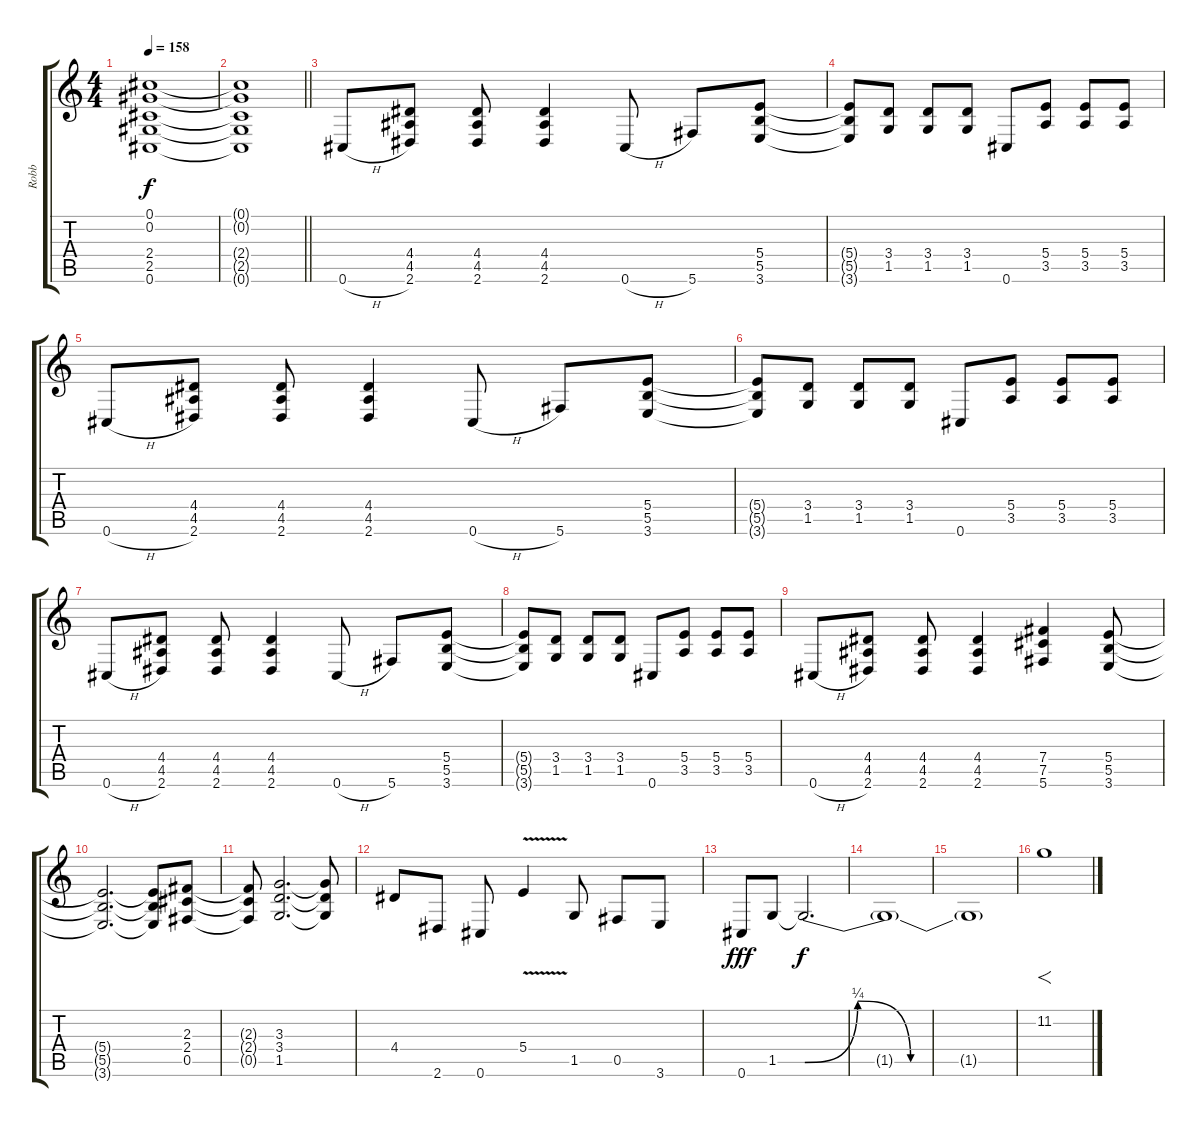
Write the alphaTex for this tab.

\track ("Robb" "Robb") {instrument distortionguitar}
\staff {score tabs}
\tuning (Db4 Ab3 E3 B2 Gb2 Db2) {hide}
\ts (4 4)
\tempo 158
\clef g2
\ks c
(0.1 0.2 2.4{t} 2.5{t} 0.6{t}).1{dy f} |
\barLineRight lightlight
(0.1{t} 0.2{t} 2.4{t} 2.5{t} 0.6{t}).1 |
0.6{h}.8 (4.4 4.5 2.6).8 (4.4 4.5 2.6).8 (4.4 4.5 2.6).4 0.6{h}.8 5.6.8 (5.4 5.5 3.6).8 |
(5.4{t} 5.5{t} 3.6{t}).8 (3.4 1.5).8 (3.4 1.5).8 (3.4 1.5).8 0.6.8 (5.4 3.5).8 (5.4 3.5).8 (5.4 3.5).8 |
0.6{h}.8 (4.4 4.5 2.6).8 (4.4 4.5 2.6).8 (4.4 4.5 2.6).4 0.6{h}.8 5.6.8 (5.4 5.5 3.6).8 |
(5.4{t} 5.5{t} 3.6{t}).8 (3.4 1.5).8 (3.4 1.5).8 (3.4 1.5).8 0.6.8 (5.4 3.5).8 (5.4 3.5).8 (5.4 3.5).8 |
0.6{h}.8 (4.4 4.5 2.6).8 (4.4 4.5 2.6).8 (4.4 4.5 2.6).4 0.6{h}.8 5.6.8 (5.4 5.5 3.6).8 |
(5.4{t} 5.5{t} 3.6{t}).8 (3.4 1.5).8 (3.4 1.5).8 (3.4 1.5).8 0.6.8 (5.4 3.5).8 (5.4 3.5).8 (5.4 3.5).8 |
0.6{h}.8 (4.4 4.5 2.6).8 (4.4 4.5 2.6).8 (4.4 4.5 2.6).4 (7.4 7.5 5.6).4 (5.4 5.5 3.6).8 |
(5.4{t} 5.5{t} 3.6{t}).2{d} (5.4{t} 5.5{t} 3.6{t}).8 (2.3 2.4 0.5).8 |
(2.3{t} 2.4{t} 0.5{t}).8 (3.3 3.4 1.5).2{d} (3.3{t} 3.4{t} 1.5{t}).8 |
4.4.8 2.6.8 0.6.8 5.4{v}.4 1.5.8 0.5.8 3.6.8 |
0.6.8{dy fff} 1.5.8 1.5{be (custom 0 0 15 1 30 0 45 0 60 0) t}.2{d dy f} |
1.5{t}.1 |
1.5{t}.1 |
11.2.1{f}
